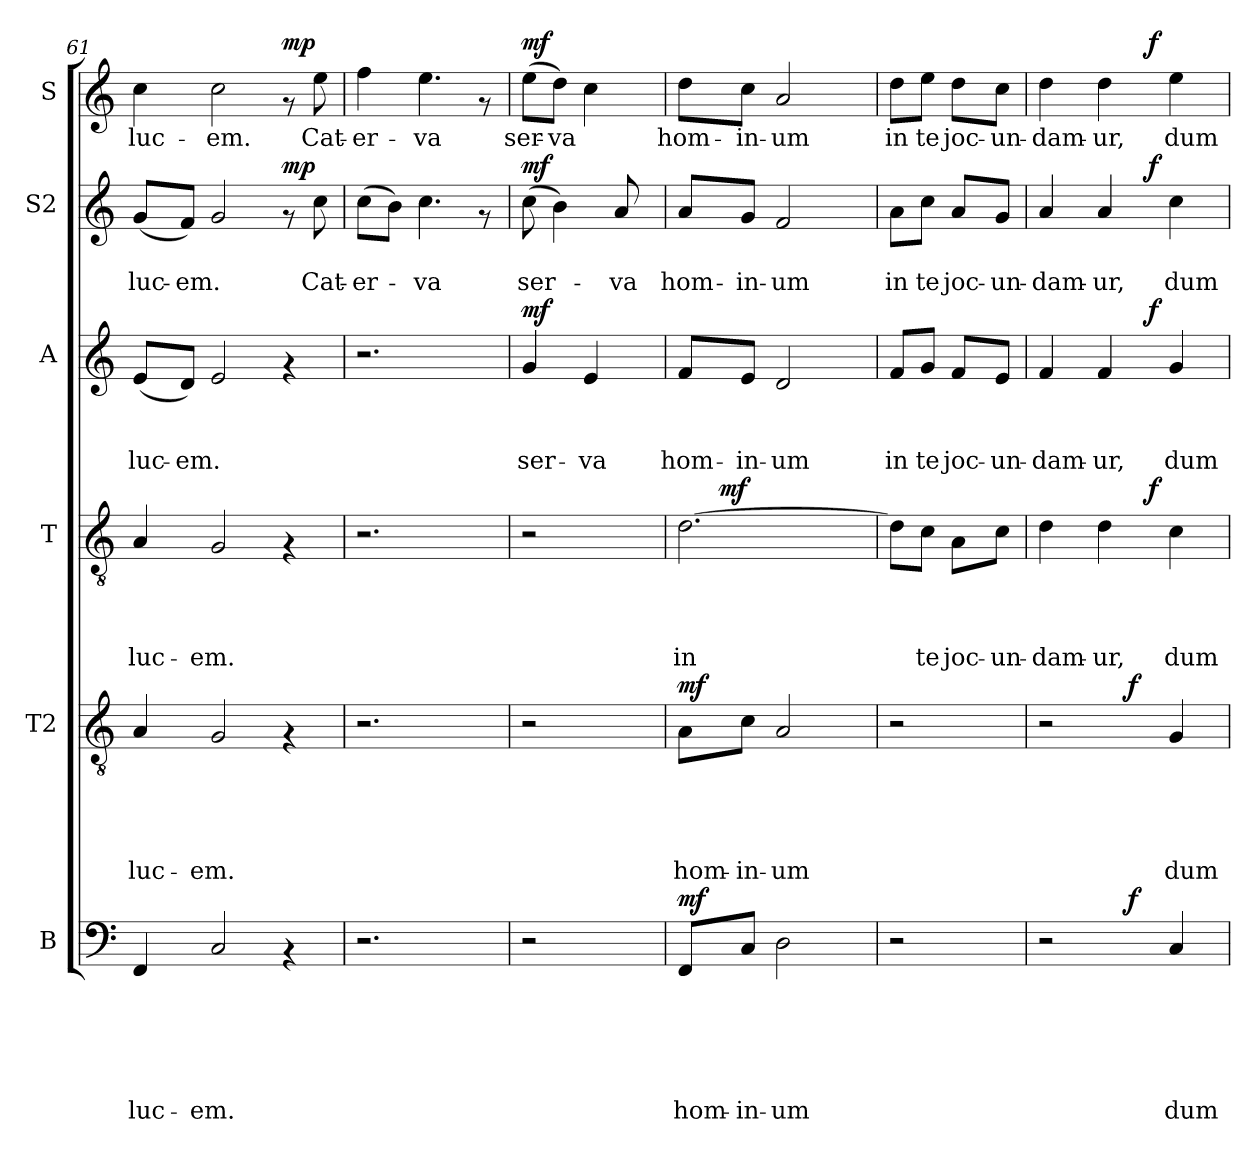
**kern	**text	**text	**text	**text	**text	**text	**dynam	**kern	**text	**text	**text	**text	**text	**dynam	**kern	**text	**text	**text	**text	**dynam	**kern	**text	**text	**text	**dynam	**kern	**text	**text	**dynam	**kern	**text	**dynam
*part6	*part6	*part6	*part6	*part6	*part6	*part6	*part6	*part5	*part5	*part5	*part5	*part5	*part5	*part5	*part4	*part4	*part4	*part4	*part4	*part4	*part3	*part3	*part3	*part3	*part3	*part2	*part2	*part2	*part2	*part1	*part1	*part1
*staff6	*staff6	*staff6	*staff6	*staff6	*staff6	*staff6	*staff6	*staff5	*staff5	*staff5	*staff5	*staff5	*staff5	*staff5	*staff4	*staff4	*staff4	*staff4	*staff4	*staff4	*staff3	*staff3	*staff3	*staff3	*staff3	*staff2	*staff2	*staff2	*staff2	*staff1	*staff1	*staff1
*I"B	*	*	*	*	*	*	*	*I"T2	*	*	*	*	*	*	*I"T	*	*	*	*	*	*I"A	*	*	*	*	*I"S2	*	*	*	*I"S	*	*
*I'B	*	*	*	*	*	*	*	*	*	*	*	*	*	*	*I'T	*	*	*	*	*	*I'A	*	*	*	*	*I'S2	*	*	*	*I'S1	*	*
*clefF4	*	*	*	*	*	*	*	*clefGv2	*	*	*	*	*	*	*clefGv2	*	*	*	*	*	*clefG2	*	*	*	*	*clefG2	*	*	*	*clefG2	*	*
*k[]	*	*	*	*	*	*	*	*k[]	*	*	*	*	*	*	*k[]	*	*	*	*	*	*k[]	*	*	*	*	*k[]	*	*	*	*k[]	*	*
*C:	*	*	*	*	*	*	*	*C:	*	*	*	*	*	*	*C:	*	*	*	*	*	*C:	*	*	*	*	*C:	*	*	*	*C:	*	*
=61	=61	=61	=61	=61	=61	=61	=61	=61	=61	=61	=61	=61	=61	=61	=61	=61	=61	=61	=61	=61	=61	=61	=61	=61	=61	=61	=61	=61	=61	=61	=61	=61
!	!	!	!	!	!	!LO:LY:b	!	!	!	!	!	!	!LO:LY:b	!	!	!	!	!	!LO:LY:b	!	!	!	!	!LO:LY:b	!	!	!	!LO:LY:b	!	!	!LO:LY:b	!
4FF/	.	.	.	.	.	luc-	.	4A/	.	.	.	.	luc-	.	4A/	.	.	.	luc-	.	(<8e/L	.	.	luc-	.	(<8g/L	.	luc-	.	4cc\	luc-	.
!	!	!	!	!	!	!	!	!	!	!	!	!	!	!	!	!	!	!	!	!	!	!	!	!LO:LY:b	!	!	!	!LO:LY:b	!	!	!	!
.	.	.	.	.	.	.	.	.	.	.	.	.	.	.	.	.	.	.	.	.	8d/J)	.	.	-em.	.	8f/J)	.	-em.	.	.	.	.
!	!	!	!	!	!	!LO:LY:b	!	!	!	!	!	!	!LO:LY:b	!	!	!	!	!	!LO:LY:b	!	!	!	!	!	!	!	!	!	!	!	!LO:LY:b	!
2C/	.	.	.	.	.	-em.	.	2G/	.	.	.	.	-em.	.	2G/	.	.	.	-em.	.	2e/	.	.	.	.	2g/	.	.	.	2cc\	-em.	.
!	!	!	!	!	!	!	!	!	!	!	!	!	!	!	!	!	!	!	!	!	!	!	!	!	!	!	!	!	!LO:DY:a	!	!	!LO:DY:a
4rAA	.	.	.	.	.	.	.	4rF	.	.	.	.	.	.	4rF	.	.	.	.	.	4rf	.	.	.	.	8rf	.	.	mp	8rf	.	mp
!	!	!	!	!	!	!	!	!	!	!	!	!	!	!	!	!	!	!	!	!	!	!	!	!	!	!	!	!LO:LY:b	!	!	!LO:LY:b	!
.	.	.	.	.	.	.	.	.	.	.	.	.	.	.	.	.	.	.	.	.	.	.	.	.	.	8cc\	.	Cat-	.	8ee\	Cat-	.
=62	=62	=62	=62	=62	=62	=62	=62	=62	=62	=62	=62	=62	=62	=62	=62	=62	=62	=62	=62	=62	=62	=62	=62	=62	=62	=62	=62	=62	=62	=62	=62	=62
!	!	!	!	!	!	!	!	!	!	!	!	!	!	!	!	!	!	!	!	!	!	!	!	!	!	!	!	!LO:LY:b	!	!	!LO:LY:b	!
2.r	.	.	.	.	.	.	.	2.r	.	.	.	.	.	.	2.r	.	.	.	.	.	2.r	.	.	.	.	(>8cc\L	.	-er-	.	4ff\	-er-	.
.	.	.	.	.	.	.	.	.	.	.	.	.	.	.	.	.	.	.	.	.	.	.	.	.	.	8b\J)	.	.	.	.	.	.
!	!	!	!	!	!	!	!	!	!	!	!	!	!	!	!	!	!	!	!	!	!	!	!	!	!	!	!	!LO:LY:b	!	!	!LO:LY:b	!
.	.	.	.	.	.	.	.	.	.	.	.	.	.	.	.	.	.	.	.	.	.	.	.	.	.	4.cc\	.	-va	.	4.ee\	-va	.
.	.	.	.	.	.	.	.	.	.	.	.	.	.	.	.	.	.	.	.	.	.	.	.	.	.	8rf	.	.	.	8rf	.	.
=63	=63	=63	=63	=63	=63	=63	=63	=63	=63	=63	=63	=63	=63	=63	=63	=63	=63	=63	=63	=63	=63	=63	=63	=63	=63	=63	=63	=63	=63	=63	=63	=63
!	!	!	!	!	!	!	!	!	!	!	!	!	!	!	!	!	!	!	!	!	!	!	!	!LO:LY:b	!LO:DY:a	!	!	!LO:LY:b	!LO:DY:a	!	!LO:LY:b	!LO:DY:a
2r	.	.	.	.	.	.	.	2r	.	.	.	.	.	.	2r	.	.	.	.	.	4g/	.	.	ser-	mf	(>8cc\	.	ser-	mf	(>8ee\L	ser-	mf
!	!	!	!	!	!	!	!	!	!	!	!	!	!	!	!	!	!	!	!	!	!	!	!	!	!	!	!	!	!	!	!LO:LY:b	!
.	.	.	.	.	.	.	.	.	.	.	.	.	.	.	.	.	.	.	.	.	.	.	.	.	.	4b\)	.	.	.	8dd\J)	-va	.
!	!	!	!	!	!	!	!	!	!	!	!	!	!	!	!	!	!	!	!	!	!	!	!	!LO:LY:b	!	!	!	!	!	!	!	!
.	.	.	.	.	.	.	.	.	.	.	.	.	.	.	.	.	.	.	.	.	4e/	.	.	-va	.	.	.	.	.	4cc\	.	.
!	!	!	!	!	!	!	!	!	!	!	!	!	!	!	!	!	!	!	!	!	!	!	!	!	!	!	!	!LO:LY:b	!	!	!	!
.	.	.	.	.	.	.	.	.	.	.	.	.	.	.	.	.	.	.	.	.	.	.	.	.	.	8a/	.	-va	.	.	.	.
=64	=64	=64	=64	=64	=64	=64	=64	=64	=64	=64	=64	=64	=64	=64	=64	=64	=64	=64	=64	=64	=64	=64	=64	=64	=64	=64	=64	=64	=64	=64	=64	=64
!	!	!	!	!	!	!LO:LY:b	!LO:DY:a	!	!	!	!	!	!LO:LY:b	!LO:DY:a	!	!	!	!	!LO:LY:b	!	!	!	!	!LO:LY:b	!	!	!	!LO:LY:b	!	!	!LO:LY:b	!
*	*	*	*	*	*	*	*	*	*	*	*	*	*	*	*^	*	*	*	*	*	*	*	*	*	*	*	*	*	*	*	*	*
8FF/L	.	.	.	.	.	hom-	mf	8A\L	.	.	.	.	hom-	mf	[>2.d\	16.ryy	.	.	.	in	.	8f/L	.	.	hom-	.	8a/L	.	hom-	.	8dd\L	hom-	.
!	!	!	!	!	!	!	!	!	!	!	!	!	!	!	!	!	!	!	!	!	!LO:DY:a	!	!	!	!	!	!	!	!	!	!	!	!
.	.	.	.	.	.	.	.	.	.	.	.	.	.	.	.	2ryy	.	.	.	.	mf	.	.	.	.	.	.	.	.	.	.	.	.
!	!	!	!	!	!	!LO:LY:b	!	!	!	!	!	!	!LO:LY:b	!	!	!	!	!	!	!	!	!	!	!	!LO:LY:b	!	!	!	!LO:LY:b	!	!	!LO:LY:b	!
8C/J	.	.	.	.	.	-in-	.	8c\J	.	.	.	.	-in-	.	.	.	.	.	.	.	.	8e/J	.	.	-in-	.	8g/J	.	-in-	.	8cc\J	-in-	.
!	!	!	!	!	!	!LO:LY:b	!	!	!	!	!	!	!LO:LY:b	!	!	!	!	!	!	!	!	!	!	!	!LO:LY:b	!	!	!	!LO:LY:b	!	!	!LO:LY:b	!
2D\	.	.	.	.	.	-um	.	2A/	.	.	.	.	-um	.	.	.	.	.	.	.	.	2d/	.	.	-um	.	2f/	.	-um	.	2a/	-um	.
.	.	.	.	.	.	.	.	.	.	.	.	.	.	.	.	8ryy	.	.	.	.	.	.	.	.	.	.	.	.	.	.	.	.	.
.	.	.	.	.	.	.	.	.	.	.	.	.	.	.	.	32ryy	.	.	.	.	.	.	.	.	.	.	.	.	.	.	.	.	.
=65	=65	=65	=65	=65	=65	=65	=65	=65	=65	=65	=65	=65	=65	=65	=65	=65	=65	=65	=65	=65	=65	=65	=65	=65	=65	=65	=65	=65	=65	=65	=65	=65	=65
!	!	!	!	!	!	!	!	!	!	!	!	!	!	!	!	!	!	!	!	!	!	!	!	!	!LO:LY:b	!	!	!	!LO:LY:b	!	!	!LO:LY:b	!
*	*	*	*	*	*	*	*	*	*	*	*	*	*	*	*v	*v	*	*	*	*	*	*	*	*	*	*	*	*	*	*	*	*	*
2r	.	.	.	.	.	.	.	2r	.	.	.	.	.	.	8d\L]	.	.	.	.	.	8f/L	.	.	in	.	8a\L	.	in	.	8dd\L	in	.
!	!	!	!	!	!	!	!	!	!	!	!	!	!	!	!	!	!	!	!LO:LY:b	!	!	!	!	!LO:LY:b	!	!	!	!LO:LY:b	!	!	!LO:LY:b	!
.	.	.	.	.	.	.	.	.	.	.	.	.	.	.	8c\J	.	.	.	te	.	8g/J	.	.	te	.	8cc\J	.	te	.	8ee\J	te	.
!	!	!	!	!	!	!	!	!	!	!	!	!	!	!	!	!	!	!	!LO:LY:b	!	!	!	!	!LO:LY:b	!	!	!	!LO:LY:b	!	!	!LO:LY:b	!
.	.	.	.	.	.	.	.	.	.	.	.	.	.	.	8A\L	.	.	.	joc-	.	8f/L	.	.	joc-	.	8a/L	.	joc-	.	8dd\L	joc-	.
!	!	!	!	!	!	!	!	!	!	!	!	!	!	!	!	!	!	!	!LO:LY:b	!	!	!	!	!LO:LY:b	!	!	!	!LO:LY:b	!	!	!LO:LY:b	!
.	.	.	.	.	.	.	.	.	.	.	.	.	.	.	8c\J	.	.	.	-un-	.	8e/J	.	.	-un-	.	8g/J	.	-un-	.	8cc\J	-un-	.
!!LO:PB:g=z
=66	=66	=66	=66	=66	=66	=66	=66	=66	=66	=66	=66	=66	=66	=66	=66	=66	=66	=66	=66	=66	=66	=66	=66	=66	=66	=66	=66	=66	=66	=66	=66	=66
!	!	!	!	!	!	!	!	!	!	!	!	!	!	!	!	!	!	!	!LO:LY:b	!	!	!	!	!LO:LY:b	!	!	!	!LO:LY:b	!	!	!LO:LY:b	!
*^	*	*	*	*	*	*	*	*^	*	*	*	*	*	*	*^	*	*	*	*	*	*^	*	*	*	*	*^	*	*	*	*^	*	*
2r	4.ryy	.	.	.	.	.	.	.	2r	4.ryy	.	.	.	.	.	.	4d\	4..ryy	.	.	.	-dam-	.	4f/	4..ryy	.	.	-dam-	.	4a/	4..ryy	.	-dam-	.	4dd\	4..ryy	-dam-	.
!	!	!	!	!	!	!	!	!	!	!	!	!	!	!	!	!	!	!	!	!	!	!LO:LY:b	!	!	!	!	!	!LO:LY:b	!	!	!	!	!LO:LY:b	!	!	!	!LO:LY:b	!
.	.	.	.	.	.	.	.	.	.	.	.	.	.	.	.	.	4d\	.	.	.	.	-ur,	.	4f/	.	.	.	-ur,	.	4a/	.	.	-ur,	.	4dd\	.	-ur,	.
!	!	!	!	!	!	!	!	!LO:DY:a	!	!	!	!	!	!	!	!LO:DY:a	!	!	!	!	!	!	!	!	!	!	!	!	!	!	!	!	!	!	!	!	!	!
.	4.ryy	.	.	.	.	.	.	f	.	4.ryy	.	.	.	.	.	f	.	.	.	.	.	.	.	.	.	.	.	.	.	.	.	.	.	.	.	.	.	.
!	!	!	!	!	!	!	!	!	!	!	!	!	!	!	!	!	!	!	!	!	!	!	!LO:DY:a	!	!	!	!	!	!LO:DY:a	!	!	!	!	!LO:DY:a	!	!	!	!LO:DY:a
.	.	.	.	.	.	.	.	.	.	.	.	.	.	.	.	.	.	4ryy	.	.	.	.	f	.	4ryy	.	.	.	f	.	4ryy	.	.	f	.	4ryy	.	f
!	!	!	!	!	!	!	!LO:LY:b	!	!	!	!	!	!	!	!LO:LY:b	!	!	!	!	!	!	!LO:LY:b	!	!	!	!	!	!LO:LY:b	!	!	!	!	!LO:LY:b	!	!	!	!LO:LY:b	!
4C/	.	.	.	.	.	.	dum	.	4G/	.	.	.	.	.	dum	.	4c\	.	.	.	.	dum	.	4g/	.	.	.	dum	.	4cc\	.	.	dum	.	4ee\	.	dum	.
.	.	.	.	.	.	.	.	.	.	.	.	.	.	.	.	.	.	16ryy	.	.	.	.	.	.	16ryy	.	.	.	.	.	16ryy	.	.	.	.	16ryy	.	.
*v	*v	*	*	*	*	*	*	*	*	*	*	*	*	*	*	*	*v	*v	*	*	*	*	*	*v	*v	*	*	*	*	*v	*v	*	*	*	*v	*v	*	*
*	*	*	*	*	*	*	*	*v	*v	*	*	*	*	*	*	*	*	*	*	*	*	*	*	*	*	*	*	*	*	*	*	*	*
=	=	=	=	=	=	=	=	=	=	=	=	=	=	=	=	=	=	=	=	=	=	=	=	=	=	=	=	=	=	=	=	=
*-	*-	*-	*-	*-	*-	*-	*-	*-	*-	*-	*-	*-	*-	*-	*-	*-	*-	*-	*-	*-	*-	*-	*-	*-	*-	*-	*-	*-	*-	*-	*-	*-
